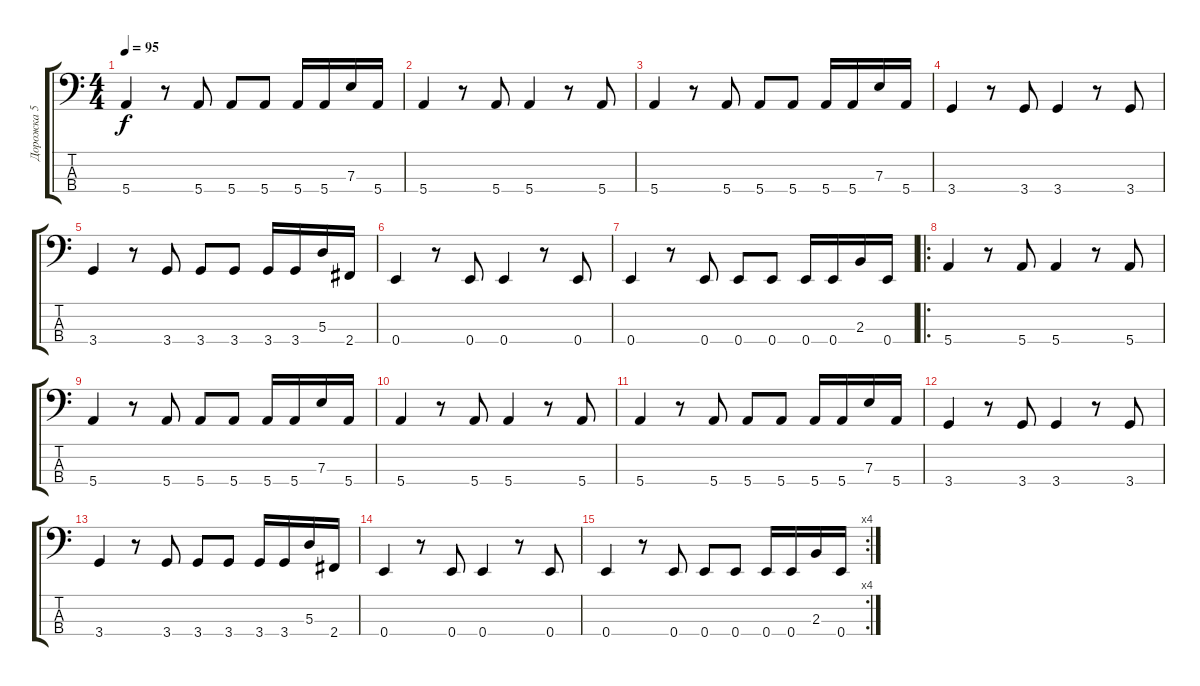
\track ("Дорожка 5" "Дорожка 5") {instrument electricbassfinger}
\staff {score tabs}
\tuning (G2 D2 A1 E1) {hide}
\ts (4 4)
\tempo 95
\clef f4
\ks c
5.4.4{dy f} r.8 5.4.8 5.4.8 5.4.8 5.4.16 5.4.16 7.3.16 5.4.16 |
5.4.4 r.8 5.4.8 5.4.4 r.8 5.4.8 |
5.4.4 r.8 5.4.8 5.4.8 5.4.8 5.4.16 5.4.16 7.3.16 5.4.16 |
3.4.4 r.8 3.4.8 3.4.4 r.8 3.4.8 |
3.4.4 r.8 3.4.8 3.4.8 3.4.8 3.4.16 3.4.16 5.3.16 2.4.16 |
0.4.4 r.8 0.4.8 0.4.4 r.8 0.4.8 |
0.4.4 r.8 0.4.8 0.4.8 0.4.8 0.4.16 0.4.16 2.3.16 0.4.16 |
\ro
5.4.4 r.8 5.4.8 5.4.4 r.8 5.4.8 |
5.4.4 r.8 5.4.8 5.4.8 5.4.8 5.4.16 5.4.16 7.3.16 5.4.16 |
5.4.4 r.8 5.4.8 5.4.4 r.8 5.4.8 |
5.4.4 r.8 5.4.8 5.4.8 5.4.8 5.4.16 5.4.16 7.3.16 5.4.16 |
3.4.4 r.8 3.4.8 3.4.4 r.8 3.4.8 |
3.4.4 r.8 3.4.8 3.4.8 3.4.8 3.4.16 3.4.16 5.3.16 2.4.16 |
0.4.4 r.8 0.4.8 0.4.4 r.8 0.4.8 |
\rc 4
0.4.4 r.8 0.4.8 0.4.8 0.4.8 0.4.16 0.4.16 2.3.16 0.4.16
